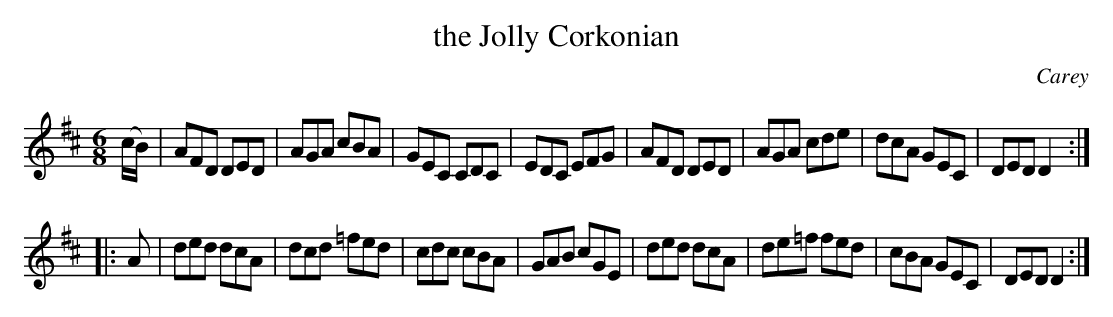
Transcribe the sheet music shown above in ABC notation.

X:1
T: the Jolly Corkonian
O: Carey
M: 6/8
L: 1/8
K: D	% and Dm
(c/B/) |\
AFD DED | AGA cBA | GEC CDC | EDC EFG |\
AFD DED | AGA cde | dcA GEC | DED D2 :|
|: A |\
ded dcA | dcd =fed | cdc cBA | GAB cGE |\
ded dcA | de=f fed | cBA GEC | DED D2 :|
